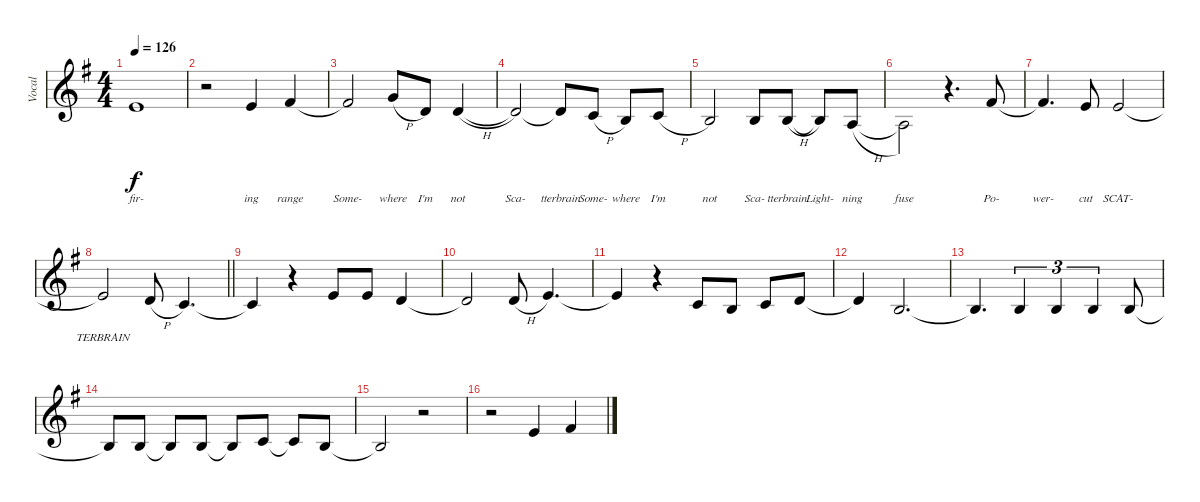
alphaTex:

\track ("Vocal" "Vocal") {instrument frenchhorn}
\staff {score}
\tuning (E4 B3 G3 D3 A2 E2) {hide}
\ts (4 4)
\tempo 126
\clef g2
\ks eminor
0.1{t}.1{lyrics (0 "fir-") lyrics (1 "") lyrics (2 "") lyrics (3 "") lyrics (4 "") dy f} |
r.2 0.1.4{lyrics (0 "ing") lyrics (1 "") lyrics (2 "") lyrics (3 "") lyrics (4 "")} 2.1.4{lyrics (0 "range") lyrics (1 "") lyrics (2 "") lyrics (3 "") lyrics (4 "")} |
2.1{t}.2{lyrics (0 "Some-") lyrics (1 "") lyrics (2 "") lyrics (3 "") lyrics (4 "")} 8.2{h}.8{lyrics (0 "where") lyrics (1 "") lyrics (2 "") lyrics (3 "") lyrics (4 "")} 3.2.8{lyrics (0 "I'm") lyrics (1 "") lyrics (2 "") lyrics (3 "") lyrics (4 "")} 3.2{h}.4{lyrics (0 "not") lyrics (1 "") lyrics (2 "") lyrics (3 "") lyrics (4 "")} |
3.2{t}.2{lyrics (0 "Sca-") lyrics (1 "") lyrics (2 "") lyrics (3 "") lyrics (4 "")} 3.2{t}.8{lyrics (0 "tterbrain") lyrics (1 "") lyrics (2 "") lyrics (3 "") lyrics (4 "")} 1.2{h}.8{lyrics (0 "Some-") lyrics (1 "") lyrics (2 "") lyrics (3 "") lyrics (4 "")} 0.2.8{lyrics (0 "where") lyrics (1 "") lyrics (2 "") lyrics (3 "") lyrics (4 "")} 1.2{h}.8{lyrics (0 "I'm") lyrics (1 "") lyrics (2 "") lyrics (3 "") lyrics (4 "")} |
0.2.2{lyrics (0 "not") lyrics (1 "") lyrics (2 "") lyrics (3 "") lyrics (4 "")} 4.3.8{lyrics (0 "Sca-") lyrics (1 "") lyrics (2 "") lyrics (3 "") lyrics (4 "")} 4.3{h}.8{lyrics (0 "tterbrain") lyrics (1 "") lyrics (2 "") lyrics (3 "") lyrics (4 "")} 4.3{t}.8{lyrics (0 "Light-") lyrics (1 "") lyrics (2 "") lyrics (3 "") lyrics (4 "")} 2.3{h}.8{lyrics (0 "ning") lyrics (1 "") lyrics (2 "") lyrics (3 "") lyrics (4 "")} |
2.3{t}.2{lyrics (0 "fuse") lyrics (1 "") lyrics (2 "") lyrics (3 "") lyrics (4 "") beam Down} r.4{d} 2.1.8{lyrics (0 "Po-") lyrics (1 "") lyrics (2 "") lyrics (3 "") lyrics (4 "")} |
2.1{t}.4{d lyrics (0 "wer-") lyrics (1 "") lyrics (2 "") lyrics (3 "") lyrics (4 "")} 0.1.8{lyrics (0 "cut") lyrics (1 "") lyrics (2 "") lyrics (3 "") lyrics (4 "")} 0.1.2{lyrics (0 "SCAT-") lyrics (1 "") lyrics (2 "") lyrics (3 "") lyrics (4 "")} |
\barLineRight lightlight
0.1{t}.2{lyrics (0 "TERBRAIN") lyrics (1 "") lyrics (2 "") lyrics (3 "") lyrics (4 "")} 3.2{h}.8 1.2.4{d} |
1.2{t}.4 r.4 0.1.8 0.1.8 3.2.4 |
3.2{t}.2 3.2{h}.8 5.2.4{d} |
5.2{t}.4 r.4 1.2.8 0.2.8 1.2.8 3.2.8 |
3.2{t}.4 0.2.2{d} |
0.2{t}.4{d} 0.2.4{tu (3 2)} 0.2.4{tu (3 2)} 0.2.4{tu (3 2)} 0.2.8 |
0.2{t}.8 0.2.8 0.2{t}.8 0.2.8 0.2{t}.8 1.2.8 1.2{t}.8 0.2.8 |
0.2{t}.2 r.2 |
r.2 0.1.4 2.1.4
